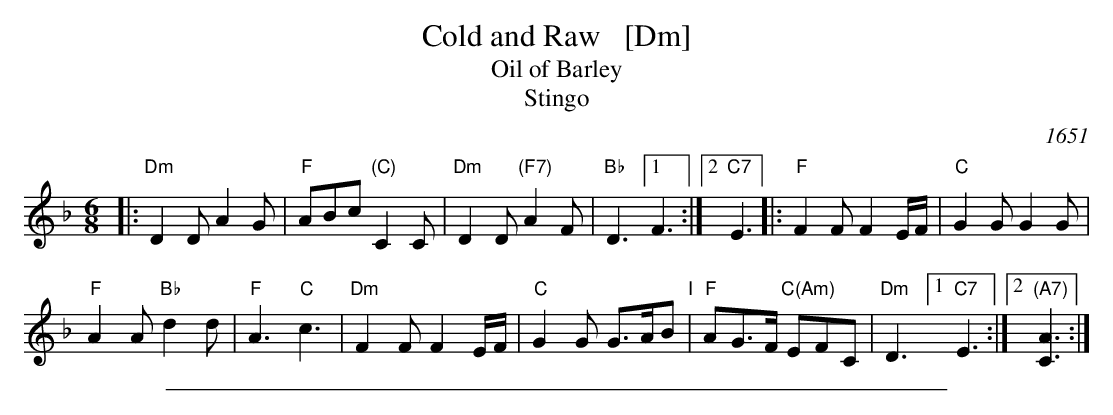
X:1
T: Cold and Raw   [Dm]
T: Oil of Barley
T: Stingo
O: 1651
M: 6/8
L: 1/8
K: Dm
|:\
"Dm"D2D A2G | "F"ABc "(C)"C2C |\
"Dm"D2D "(F7)"A2F | "Bb"D3 [1 F3 :|2 "C7"E3 |:\
"F"F2F F2E/F/ | "C"G2G G2G |
"F"A2A "Bb"d2d | "F"A3 "C"c3 |\
"Dm"F2F F2E/F/ | "C"G2G G>AB "I"|\
"F"AG>F "C(Am)"EFC | "Dm"D3 [1 "C7"E3 :|[2 "(A7)"[A3C3] :|
